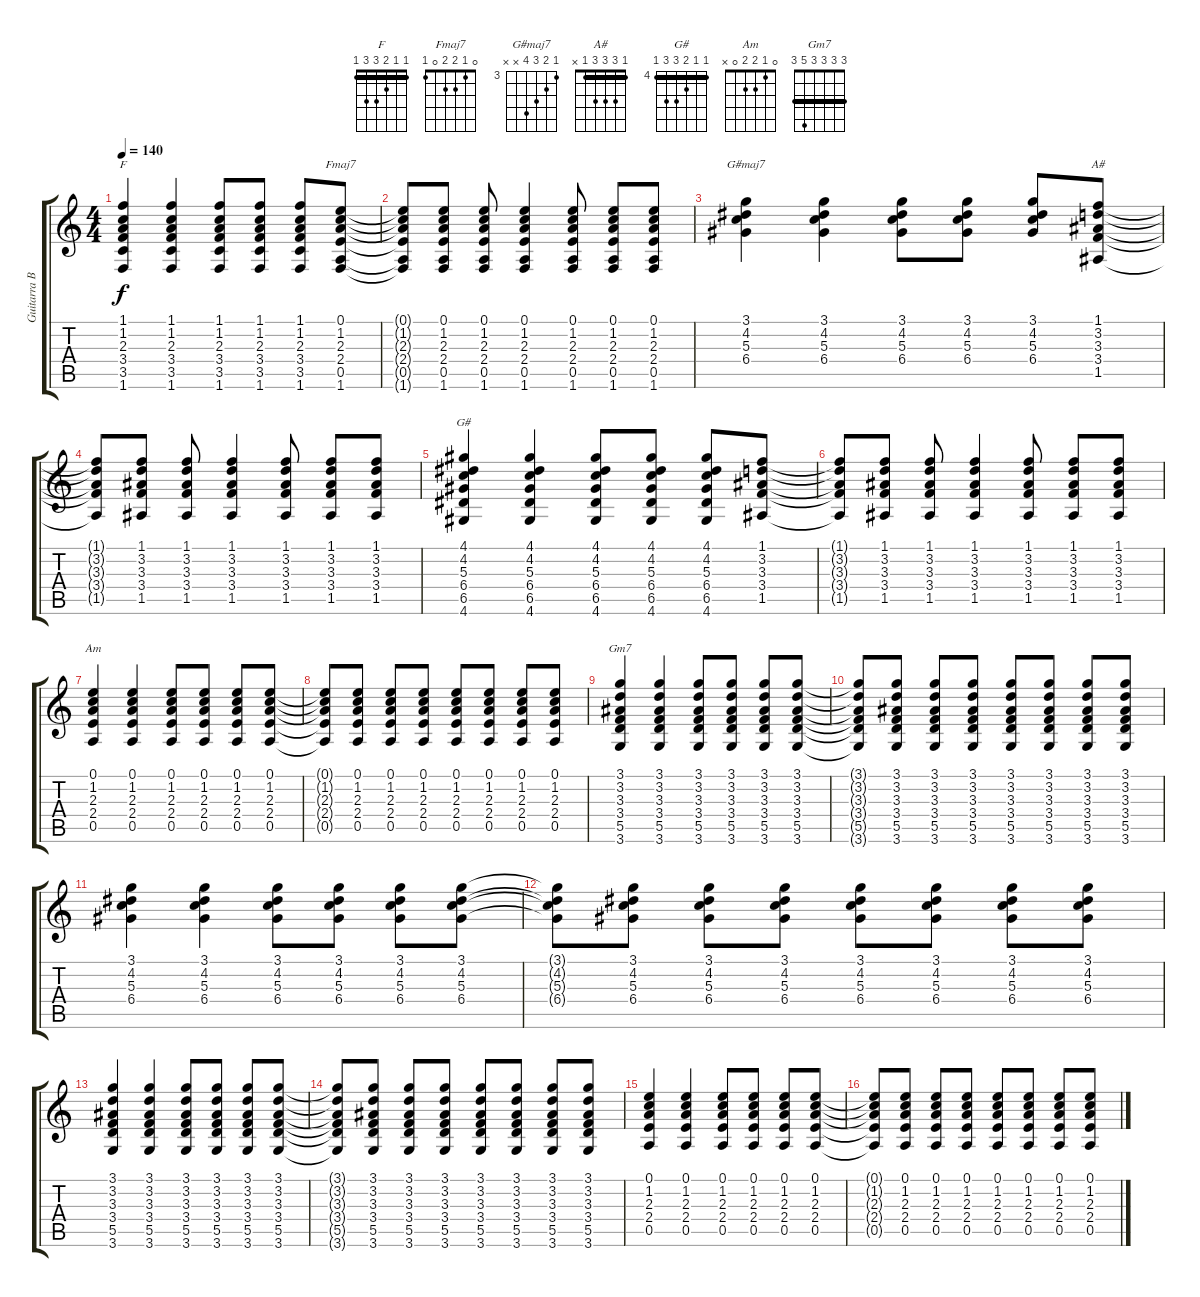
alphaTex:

\track ("Guitarra Base" "Guitarra B") {instrument acousticguitarsteel}
\staff {score tabs}
\tuning (E4 B3 G3 D3 A2 E2) {hide}
\chord ("F" 1 1 2 3 3 1) {barre 1}
\chord ("Fmaj7" 0 1 2 2 0 1)
\chord ("G#maj7" 3 4 5 6 x x) {firstfret 3}
\chord ("A#" 1 3 3 3 1 x) {barre 1}
\chord ("G#" 4 4 5 6 6 4) {firstfret 4 barre 4}
\chord ("Am" 0 1 2 2 0 x)
\chord ("Gm7" 3 3 3 3 5 3) {barre 3}
\ts (4 4)
\tempo 140
\clef g2
\ks c
(1.1 1.2 2.3 3.4 3.5 1.6).4{ch "F" dy f} (1.1 1.2 2.3 3.4 3.5 1.6).4 (1.1 1.2 2.3 3.4 3.5 1.6).8 (1.1 1.2 2.3 3.4 3.5 1.6).8 (1.1 1.2 2.3 3.4 3.5 1.6).8 (0.1 1.2 2.3 2.4 0.5 1.6).8{ch "Fmaj7"} |
(0.1{t} 1.2{t} 2.3{t} 2.4{t} 0.5{t} 1.6{t}).8 (0.1 1.2 2.3 2.4 0.5 1.6).8 (0.1 1.2 2.3 2.4 0.5 1.6).8 (0.1 1.2 2.3 2.4 0.5 1.6).4 (0.1 1.2 2.3 2.4 0.5 1.6).8 (0.1 1.2 2.3 2.4 0.5 1.6).8 (0.1 1.2 2.3 2.4 0.5 1.6).8 |
(3.1 4.2 5.3 6.4).4{ch "G#maj7"} (3.1 4.2 5.3 6.4).4 (3.1 4.2 5.3 6.4).8 (3.1 4.2 5.3 6.4).8 (3.1 4.2 5.3 6.4).8 (1.1 3.2 3.3 3.4 1.5).8{ch "A#"} |
(1.1{t} 3.2{t} 3.3{t} 3.4{t} 1.5{t}).8 (1.1 3.2 3.3 3.4 1.5).8 (1.1 3.2 3.3 3.4 1.5).8 (1.1 3.2 3.3 3.4 1.5).4 (1.1 3.2 3.3 3.4 1.5).8 (1.1 3.2 3.3 3.4 1.5).8 (1.1 3.2 3.3 3.4 1.5).8 |
(4.1 4.2 5.3 6.4 6.5 4.6).4{ch "G#"} (4.1 4.2 5.3 6.4 6.5 4.6).4 (4.1 4.2 5.3 6.4 6.5 4.6).8 (4.1 4.2 5.3 6.4 6.5 4.6).8 (4.1 4.2 5.3 6.4 6.5 4.6).8 (1.1 3.2 3.3 3.4 1.5).8 |
(1.1{t} 3.2{t} 3.3{t} 3.4{t} 1.5{t}).8 (1.1 3.2 3.3 3.4 1.5).8 (1.1 3.2 3.3 3.4 1.5).8 (1.1 3.2 3.3 3.4 1.5).4 (1.1 3.2 3.3 3.4 1.5).8 (1.1 3.2 3.3 3.4 1.5).8 (1.1 3.2 3.3 3.4 1.5).8 |
(0.1 1.2 2.3 2.4 0.5).4{ch "Am"} (0.1 1.2 2.3 2.4 0.5).4 (0.1 1.2 2.3 2.4 0.5).8 (0.1 1.2 2.3 2.4 0.5).8 (0.1 1.2 2.3 2.4 0.5).8 (0.1 1.2 2.3 2.4 0.5).8 |
(0.1{t} 1.2{t} 2.3{t} 2.4{t} 0.5{t}).8 (0.1 1.2 2.3 2.4 0.5).8 (0.1 1.2 2.3 2.4 0.5).8 (0.1 1.2 2.3 2.4 0.5).8 (0.1 1.2 2.3 2.4 0.5).8 (0.1 1.2 2.3 2.4 0.5).8 (0.1 1.2 2.3 2.4 0.5).8 (0.1 1.2 2.3 2.4 0.5).8 |
(3.1 3.2 3.3 3.4 5.5 3.6).4{ch "Gm7"} (3.1 3.2 3.3 3.4 5.5 3.6).4 (3.1 3.2 3.3 3.4 5.5 3.6).8 (3.1 3.2 3.3 3.4 5.5 3.6).8 (3.1 3.2 3.3 3.4 5.5 3.6).8 (3.1 3.2 3.3 3.4 5.5 3.6).8 |
(3.1{t} 3.2{t} 3.3{t} 3.4{t} 5.5{t} 3.6{t}).8 (3.1 3.2 3.3 3.4 5.5 3.6).8 (3.1 3.2 3.3 3.4 5.5 3.6).8 (3.1 3.2 3.3 3.4 5.5 3.6).8 (3.1 3.2 3.3 3.4 5.5 3.6).8 (3.1 3.2 3.3 3.4 5.5 3.6).8 (3.1 3.2 3.3 3.4 5.5 3.6).8 (3.1 3.2 3.3 3.4 5.5 3.6).8 |
(3.1 4.2 5.3 6.4).4 (3.1 4.2 5.3 6.4).4 (3.1 4.2 5.3 6.4).8 (3.1 4.2 5.3 6.4).8 (3.1 4.2 5.3 6.4).8 (3.1 4.2 5.3 6.4).8 |
(3.1{t} 4.2{t} 5.3{t} 6.4{t}).8 (3.1 4.2 5.3 6.4).8 (3.1 4.2 5.3 6.4).8 (3.1 4.2 5.3 6.4).8 (3.1 4.2 5.3 6.4).8 (3.1 4.2 5.3 6.4).8 (3.1 4.2 5.3 6.4).8 (3.1 4.2 5.3 6.4).8 |
(3.1 3.2 3.3 3.4 5.5 3.6).4 (3.1 3.2 3.3 3.4 5.5 3.6).4 (3.1 3.2 3.3 3.4 5.5 3.6).8 (3.1 3.2 3.3 3.4 5.5 3.6).8 (3.1 3.2 3.3 3.4 5.5 3.6).8 (3.1 3.2 3.3 3.4 5.5 3.6).8 |
(3.1{t} 3.2{t} 3.3{t} 3.4{t} 5.5{t} 3.6{t}).8 (3.1 3.2 3.3 3.4 5.5 3.6).8 (3.1 3.2 3.3 3.4 5.5 3.6).8 (3.1 3.2 3.3 3.4 5.5 3.6).8 (3.1 3.2 3.3 3.4 5.5 3.6).8 (3.1 3.2 3.3 3.4 5.5 3.6).8 (3.1 3.2 3.3 3.4 5.5 3.6).8 (3.1 3.2 3.3 3.4 5.5 3.6).8 |
(0.1 1.2 2.3 2.4 0.5).4 (0.1 1.2 2.3 2.4 0.5).4 (0.1 1.2 2.3 2.4 0.5).8 (0.1 1.2 2.3 2.4 0.5).8 (0.1 1.2 2.3 2.4 0.5).8 (0.1 1.2 2.3 2.4 0.5).8 |
(0.1{t} 1.2{t} 2.3{t} 2.4{t} 0.5{t}).8 (0.1 1.2 2.3 2.4 0.5).8 (0.1 1.2 2.3 2.4 0.5).8 (0.1 1.2 2.3 2.4 0.5).8 (0.1 1.2 2.3 2.4 0.5).8 (0.1 1.2 2.3 2.4 0.5).8 (0.1 1.2 2.3 2.4 0.5).8 (0.1 1.2 2.3 2.4 0.5).8
